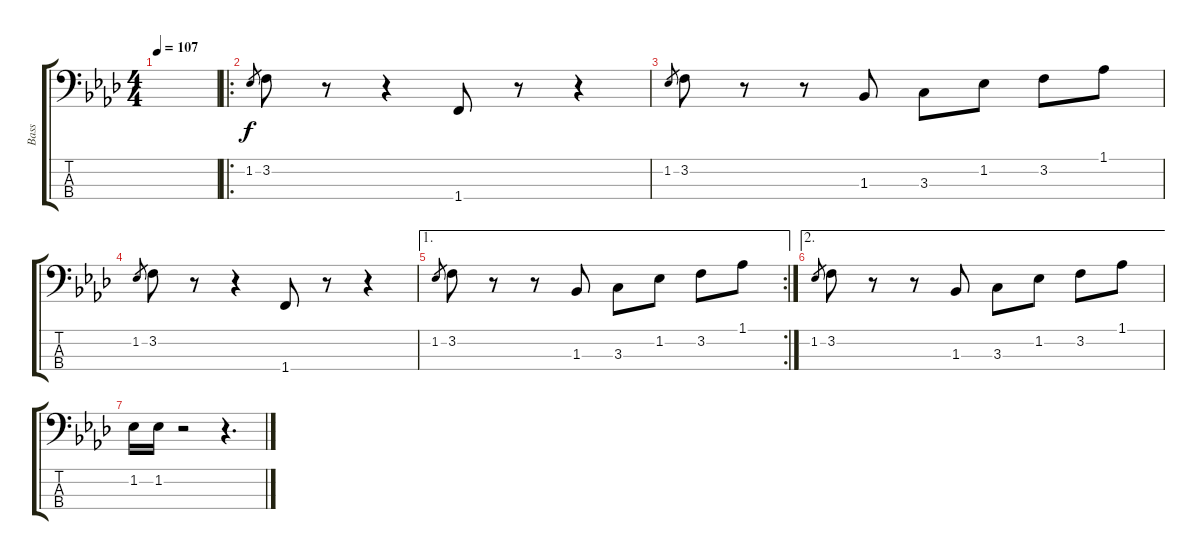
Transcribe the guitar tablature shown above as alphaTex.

\track ("Bass" "Bass") {instrument synthbass1}
\staff {score tabs}
\tuning (G2 D2 A1 E1) {hide}
\ts (4 4)
\tempo 107
\clef f4
\ks ab
|
\ro
1.2.8{gr} 3.2.8 r.8 r.4 1.4.8 r.8 r.4 |
1.2.8{gr} 3.2.8 r.8 r.8 1.3.8 3.3.8 1.2.8 3.2.8 1.1.8 |
1.2.8{gr} 3.2.8 r.8 r.4 1.4.8 r.8 r.4 |
\ae 1
\rc 2
1.2.8{gr} 3.2.8 r.8 r.8 1.3.8 3.3.8 1.2.8 3.2.8 1.1.8 |
\ae 2
1.2.8{gr} 3.2.8 r.8 r.8 1.3.8 3.3.8 1.2.8 3.2.8 1.1.8 |
1.2.16 1.2.16 r.2 r.4{d}
